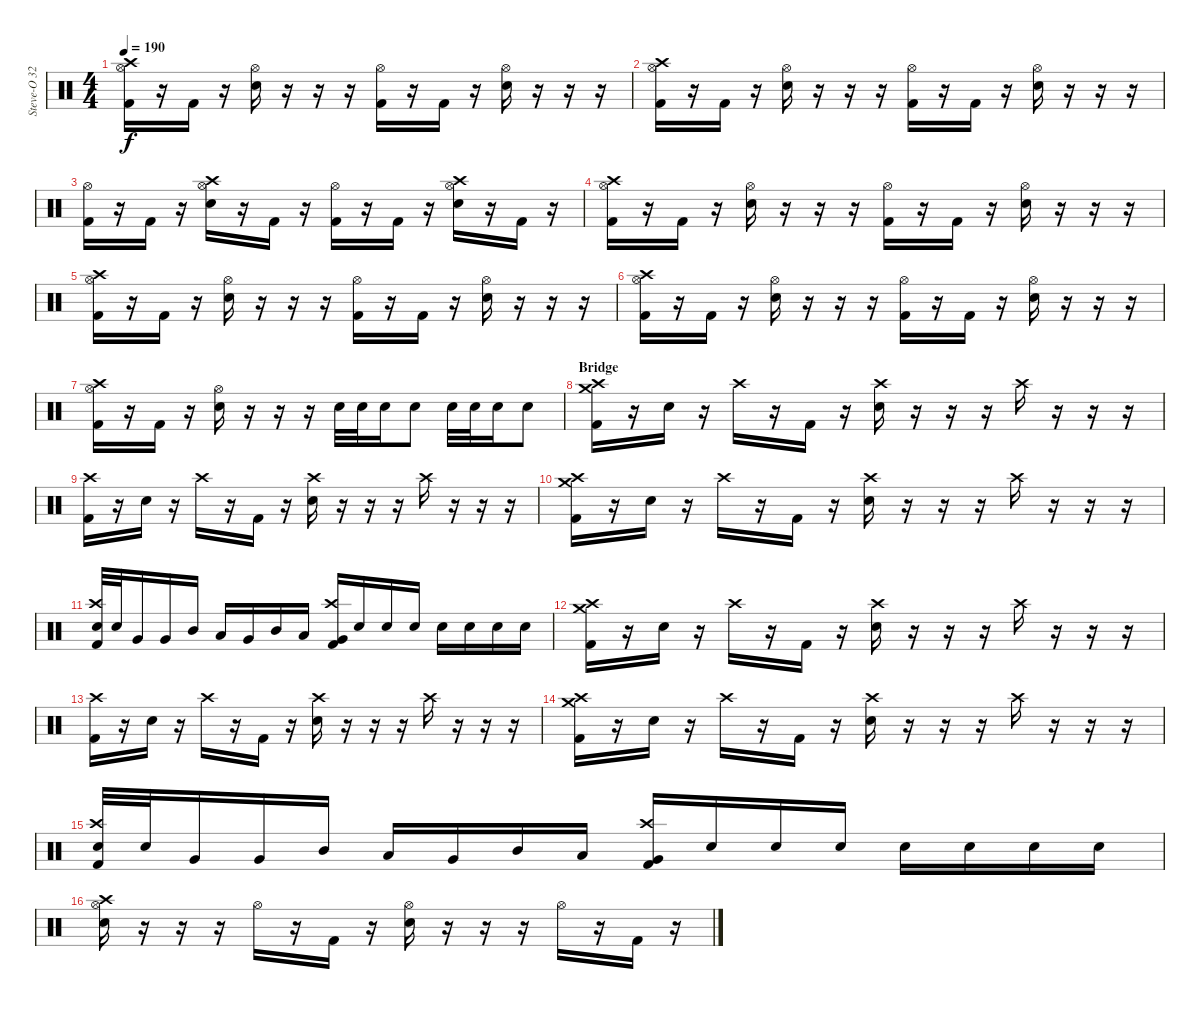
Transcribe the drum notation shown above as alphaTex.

\track ("Steve-O 32" "Steve-O 32") {instrument percussion}
\staff {score}
\articulation defaults
\ts (4 4)
\tempo 190
\clef neutral
\ks c
("Hi-Hat (open)" "Kick (hit) 2" "Crash high (hit)").16{dy f} r.16 "Kick (hit) 2".16 r.16 ("Hi-Hat (open)" "Snare (hit) 2").16 r.16 r.16 r.16 ("Hi-Hat (open)" "Kick (hit) 2").16 r.16 "Kick (hit) 2".16 r.16 ("Hi-Hat (open)" "Snare (hit) 2").16 r.16 r.16 r.16 |
("Hi-Hat (open)" "Kick (hit) 2" "Crash high (hit)").16 r.16 "Kick (hit) 2".16 r.16 ("Hi-Hat (open)" "Snare (hit) 2").16 r.16 r.16 r.16 ("Hi-Hat (open)" "Kick (hit) 2").16 r.16 "Kick (hit) 2".16 r.16 ("Hi-Hat (open)" "Snare (hit) 2").16 r.16 r.16 r.16 |
("Hi-Hat (open)" "Kick (hit) 2").16 r.16 "Kick (hit) 2".16 r.16 ("Hi-Hat (open)" "Snare (hit) 2" "Crash high (hit)").16 r.16 "Kick (hit) 2".16 r.16 ("Hi-Hat (open)" "Kick (hit) 2").16 r.16 "Kick (hit) 2".16 r.16 ("Hi-Hat (open)" "Snare (hit) 2" "Crash high (hit)").16 r.16 "Kick (hit) 2".16 r.16 |
("Hi-Hat (open)" "Kick (hit) 2" "Crash high (hit)").16 r.16 "Kick (hit) 2".16 r.16 ("Hi-Hat (open)" "Snare (hit) 2").16 r.16 r.16 r.16 ("Hi-Hat (open)" "Kick (hit) 2").16 r.16 "Kick (hit) 2".16 r.16 ("Hi-Hat (open)" "Snare (hit) 2").16 r.16 r.16 r.16 |
("Hi-Hat (open)" "Kick (hit) 2" "Crash high (hit)").16 r.16 "Kick (hit) 2".16 r.16 ("Hi-Hat (open)" "Snare (hit) 2").16 r.16 r.16 r.16 ("Hi-Hat (open)" "Kick (hit) 2").16 r.16 "Kick (hit) 2".16 r.16 ("Hi-Hat (open)" "Snare (hit) 2").16 r.16 r.16 r.16 |
("Hi-Hat (open)" "Kick (hit) 2" "Crash high (hit)").16 r.16 "Kick (hit) 2".16 r.16 ("Hi-Hat (open)" "Snare (hit) 2").16 r.16 r.16 r.16 ("Hi-Hat (open)" "Kick (hit) 2").16 r.16 "Kick (hit) 2".16 r.16 ("Hi-Hat (open)" "Snare (hit) 2").16 r.16 r.16 r.16 |
("Hi-Hat (open)" "Kick (hit) 2" "Crash high (hit)").16 r.16 "Kick (hit) 2".16 r.16 ("Hi-Hat (open)" "Snare (hit) 2").16 r.16 r.16 r.16 "Snare (hit) 2".32 "Snare (hit) 2".32 "Snare (hit) 2".16 "Snare (hit) 2".8 "Snare (hit) 2".32 "Snare (hit) 2".32 "Snare (hit) 2".16 "Snare (hit) 2".8 |
\section ("" "Bridge")
("Crash medium (hit)" "Kick (hit) 2" "Crash high (hit)").16 r.16 "Snare (hit) 2".16 r.16 "Crash high (hit)".16 r.16 "Kick (hit) 2".16 r.16 ("Crash high (hit)" "Snare (hit) 2").16 r.16 r.16 r.16 "Crash high (hit)".16 r.16 r.16 r.16 |
("Crash high (hit)" "Kick (hit) 2").16 r.16 "Snare (hit) 2".16 r.16 "Crash high (hit)".16 r.16 "Kick (hit) 2".16 r.16 ("Crash high (hit)" "Snare (hit) 2").16 r.16 r.16 r.16 "Crash high (hit)".16 r.16 r.16 r.16 |
("Crash medium (hit)" "Kick (hit) 2" "Crash high (hit)").16 r.16 "Snare (hit) 2".16 r.16 "Crash high (hit)".16 r.16 "Kick (hit) 2".16 r.16 ("Crash high (hit)" "Snare (hit) 2").16 r.16 r.16 r.16 "Crash high (hit)".16 r.16 r.16 r.16 |
("Snare (hit) 2" "Kick (hit) 2" "Crash high (hit)").32 "Snare (hit) 2".32 "Very Low Tom (hit)".16 "Very Low Tom (hit)".16 "Mid Tom (hit)".16 "Low Tom (hit)".16 "Very Low Tom (hit)".16 "Mid Tom (hit)".16 "Low Tom (hit)".16 ("Very Low Tom (hit)" "Crash high (hit)" "Kick (hit) 2").16 "Snare (hit) 2".16 "Snare (hit) 2".16 "Snare (hit) 2".16 "Snare (hit) 2".16 "Snare (hit) 2".16 "Snare (hit) 2".16 "Snare (hit) 2".16 |
("Crash medium (hit)" "Kick (hit) 2" "Crash high (hit)").16 r.16 "Snare (hit) 2".16 r.16 "Crash high (hit)".16 r.16 "Kick (hit) 2".16 r.16 ("Crash high (hit)" "Snare (hit) 2").16 r.16 r.16 r.16 "Crash high (hit)".16 r.16 r.16 r.16 |
("Crash high (hit)" "Kick (hit) 2").16 r.16 "Snare (hit) 2".16 r.16 "Crash high (hit)".16 r.16 "Kick (hit) 2".16 r.16 ("Crash high (hit)" "Snare (hit) 2").16 r.16 r.16 r.16 "Crash high (hit)".16 r.16 r.16 r.16 |
("Crash medium (hit)" "Kick (hit) 2" "Crash high (hit)").16 r.16 "Snare (hit) 2".16 r.16 "Crash high (hit)".16 r.16 "Kick (hit) 2".16 r.16 ("Crash high (hit)" "Snare (hit) 2").16 r.16 r.16 r.16 "Crash high (hit)".16 r.16 r.16 r.16 |
("Snare (hit) 2" "Crash high (hit)" "Kick (hit) 2").32 "Snare (hit) 2".32 "Very Low Tom (hit)".16 "Very Low Tom (hit)".16 "Mid Tom (hit)".16 "Low Tom (hit)".16 "Very Low Tom (hit)".16 "Mid Tom (hit)".16 "Low Tom (hit)".16 ("Very Low Tom (hit)" "Crash high (hit)" "Kick (hit) 2").16 "Snare (hit) 2".16 "Snare (hit) 2".16 "Snare (hit) 2".16 "Snare (hit) 2".16 "Snare (hit) 2".16 "Snare (hit) 2".16 "Snare (hit) 2".16 |
("Hi-Hat (open)" "Snare (hit) 2" "Crash high (hit)").16 r.16 r.16 r.16 "Hi-Hat (open)".16 r.16 "Kick (hit) 2".16 r.16 ("Hi-Hat (open)" "Snare (hit) 2").16 r.16 r.16 r.16 "Hi-Hat (open)".16 r.16 "Kick (hit) 2".16 r.16
